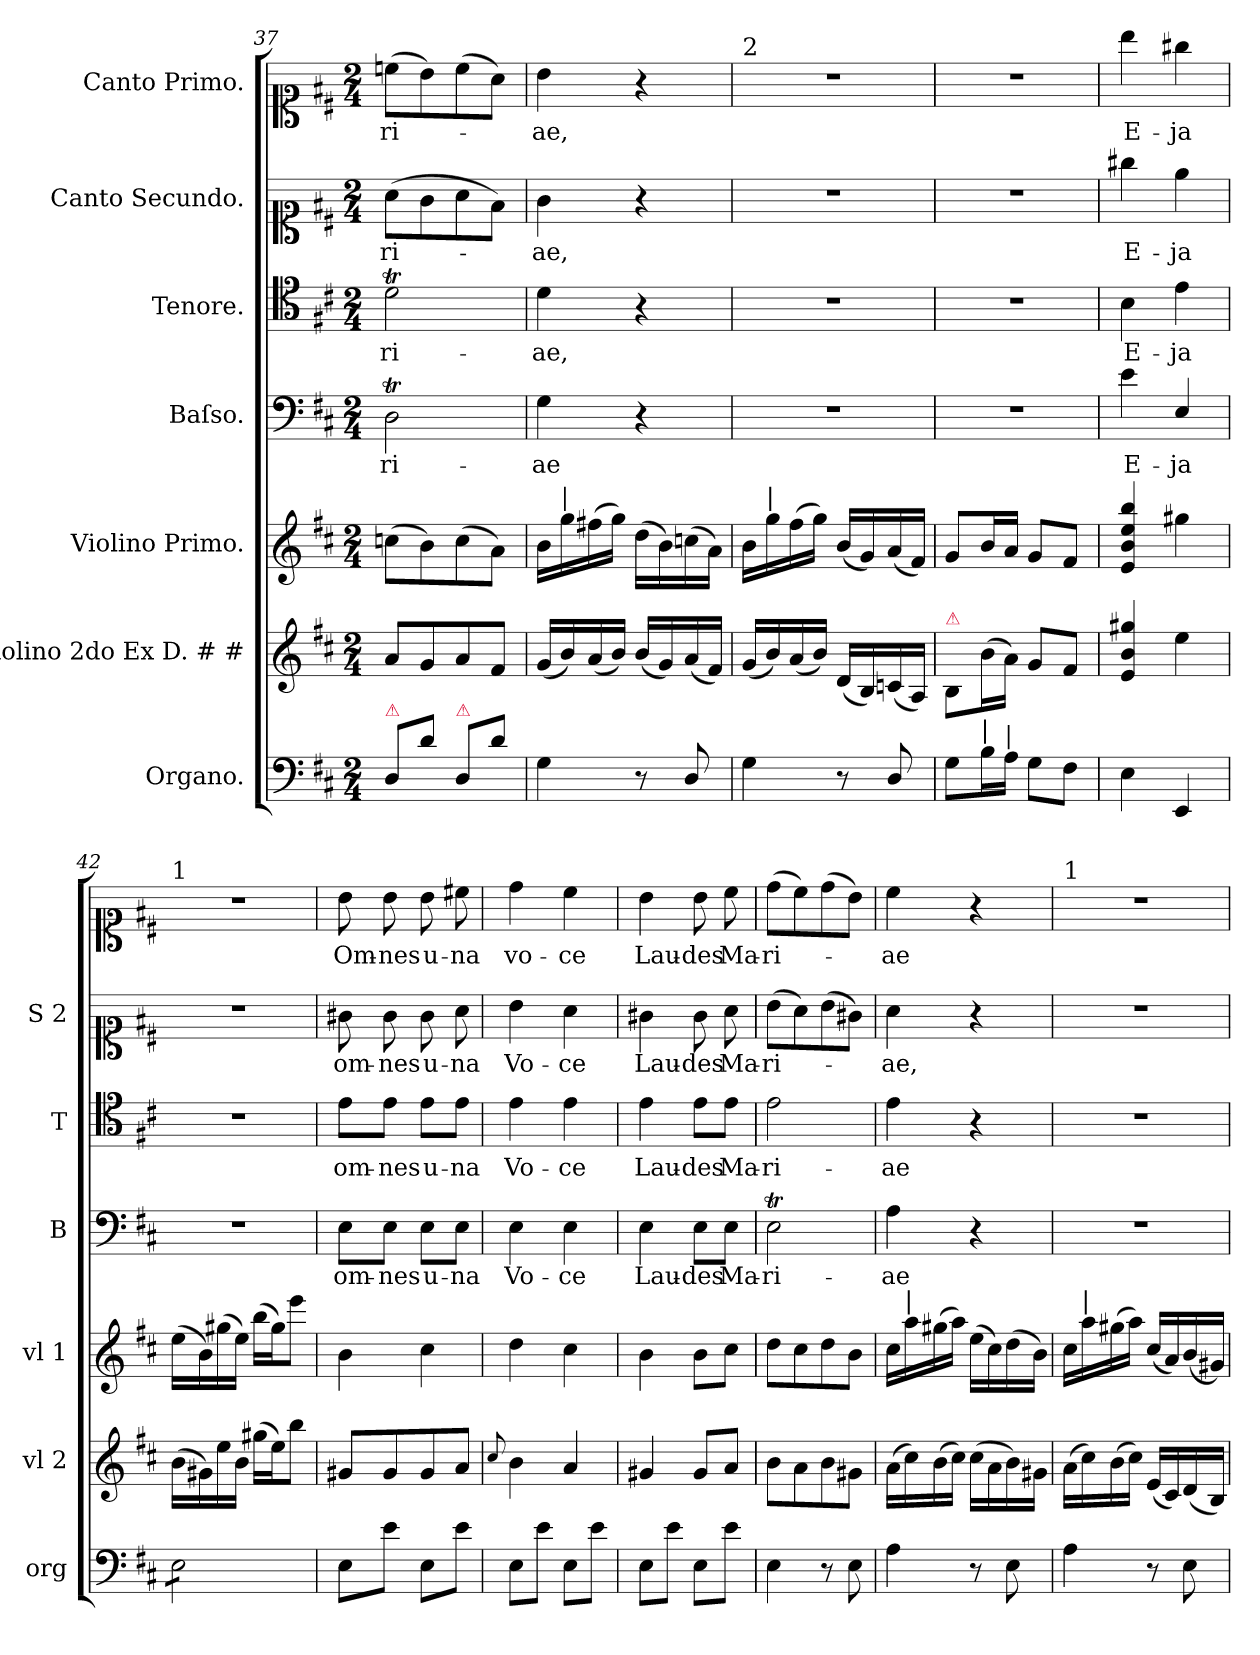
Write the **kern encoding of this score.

**kern	**kern	**kern	**kern	**text	**kern	**text	**kern	**text	**kern	**text
*part7	*part6	*part5	*part4	*part4	*part3	*part3	*part2	*part2	*part1	*part1
*staff7	*staff6	*staff5	*staff4	*staff4	*staff3	*staff3	*staff2	*staff2	*staff1	*staff1
*I"Organo.	*I"Violino 2do Ex D. # #	*I"Violino Primo.	*I"Baſso.	*	*I"Tenore.	*	*I"Canto Secundo.	*	*I"Canto Primo.	*
*I'org	*I'vl 2	*I'vl 1	*I'B	*	*I'T	*	*I'S 2	*	*	*
*clefF4	*clefG2	*clefG2	*clefF4	*	*clefC4	*	*clefC1	*	*clefC1	*
*k[f#c#]	*k[f#c#]	*k[f#c#]	*k[f#c#]	*	*k[f#c#]	*	*k[f#c#]	*	*k[f#c#]	*
*D:	*D:	*D:	*D:	*	*D:	*	*D:	*	*D:	*
*M2/4	*M2/4	*M2/4	*M2/4	*	*M2/4	*	*M2/4	*	*M2/4	*
=37	=37	=37	=37	=37	=37	=37	=37	=37	=37	=37
!LO:TX:a:color=crimson:t=⚠	!	!	!	!	!	!	!	!	!	!
8D/L	8a/L	(8ccn\L	2DT\	-ri-	2dT\	-ri-	(8a\L	-ri-	(8ccn\L	-ri-
8d\J	8g/	8b\)	.	.	.	.	8g\	.	8b\)	.
!LO:TX:a:color=crimson:t=⚠	!	!	!	!	!	!	!	!	!	!
8D/L	8a/	(8cc\	.	.	.	.	8a\	.	(8cc\	.
8d\J	8f#/J	8a\J)	.	.	.	.	8f#\J)	.	8a\J)	.
=38	=38	=38	=38	=38	=38	=38	=38	=38	=38	=38
4G\	(16g/LL	16b\LL	4G\	-ae	4d\	-ae,	4g\	-ae,	4b\	-ae,
!	!	!LO:TX:a:t=|	!	!	!	!	!	!	!	!
.	16b/)	16gg\	.	.	.	.	.	.	.	.
.	(16a/	(16ff#X\	.	.	.	.	.	.	.	.
.	16b/JJ)	16gg\JJ)	.	.	.	.	.	.	.	.
8r	(16b/LL	(16dd\LL	4r	.	4r	.	4r	.	4r	.
.	16g/)	16b\)	.	.	.	.	.	.	.	.
8D/	(16a/	(16ccn\	.	.	.	.	.	.	.	.
.	16f#/JJ)	16a\JJ)	.	.	.	.	.	.	.	.
=39	=39	=39	=39	=39	=39	=39	=39	=39	=39	=39
!	!	!	!	!	!	!	!	!	!LO:TX:a:t=2	!
4G\	(16g/LL	16b\LL	2r	.	2r	.	2r	.	2r	.
!	!	!LO:TX:a:t=|	!	!	!	!	!	!	!	!
.	16b/)	16gg\	.	.	.	.	.	.	.	.
.	(16a/	(16ff#\	.	.	.	.	.	.	.	.
.	16b/JJ)	16gg\JJ)	.	.	.	.	.	.	.	.
8r	(16d/LL	(16b/LL	.	.	.	.	.	.	.	.
.	16B/)	16g/)	.	.	.	.	.	.	.	.
8D/	(16cn/	(16a/	.	.	.	.	.	.	.	.
.	16A/JJ)	16f#/JJ)	.	.	.	.	.	.	.	.
=40	=40	=40	=40	=40	=40	=40	=40	=40	=40	=40
!	!LO:TX:a:color=crimson:t=⚠	!	!	!	!	!	!	!	!	!
8G\L	8B/L	8g/L	2r	.	2r	.	2r	.	2r	.
!LO:TX:a:t=|	!	!	!	!	!	!	!	!	!	!
16B\L	(16b\L	16b/L	.	.	.	.	.	.	.	.
!LO:TX:a:t=|	!	!	!	!	!	!	!	!	!	!
16A\JJ	16a\JJ)	16a/JJ	.	.	.	.	.	.	.	.
8G\L	8g/L	8g/L	.	.	.	.	.	.	.	.
8F#\J	8f#/J	8f#/J	.	.	.	.	.	.	.	.
=41	=41	=41	=41	=41	=41	=41	=41	=41	=41	=41
4E\	4e/ 4b/ 4gg#X/	4e/ 4b/ 4ee/ 4bb/	4e\	E-	4B\	E-	4gg#X\	E-	4bb\	E-
4EE/	4ee\	4gg#X\	4E/	-ja	4e\	-ja	4ee\	-ja	4gg#X\	-ja
=42	=42	=42	=42	=42	=42	=42	=42	=42	=42	=42
!	!	!	!	!	!	!	!	!	!LO:TX:a:t=1	!
*tremolo	*	*	*	*	*	*	*	*	*	*
8E\L	(16b\LL	(16ee\LL	2r	.	2r	.	2r	.	2r	.
.	16g#X\)	16b\)	.	.	.	.	.	.	.	.
8E\	16ee\	(16gg#X\	.	.	.	.	.	.	.	.
.	16b\JJ	16ee\JJ)	.	.	.	.	.	.	.	.
8E\	(16gg#X\LL	(16bb\LL	.	.	.	.	.	.	.	.
.	16ee\J)	16gg#\J)	.	.	.	.	.	.	.	.
8E\J	8bb\J	8eee\J	.	.	.	.	.	.	.	.
*Xtremolo	*	*	*	*	*	*	*	*	*	*
=43	=43	=43	=43	=43	=43	=43	=43	=43	=43	=43
8E\L	8g#X/L	4b\	8E\L	om-	8e\L	om-	8g#X\	om-	8b\	Om-
8e\J	8g#/	.	8E\J	-nes	8e\J	-nes	8g#\	-nes	8b\	-nes
8E\L	8g#/	4cc#\	8E\L	u-	8e\L	u-	8g#\	u-	8b\	u-
8e\J	8a/J	.	8E\J	-na	8e\J	-na	8a\	-na	8cc#X\	-na
=44	=44	=44	=44	=44	=44	=44	=44	=44	=44	=44
.	8qqcc#/	.	.	.	.	.	.	.	.	.
8E\L	4b\	4dd\	4E\	Vo-	4e\	Vo-	4b\	Vo-	4dd\	vo-
8e\J	.	.	.	.	.	.	.	.	.	.
8E\L	4a/	4cc#\	4E\	-ce	4e\	-ce	4a\	-ce	4cc#\	-ce
8e\J	.	.	.	.	.	.	.	.	.	.
=45	=45	=45	=45	=45	=45	=45	=45	=45	=45	=45
8E\L	4g#X/	4b\	4E\	Lau-	4e\	Lau-	4g#X\	Lau-	4b\	Lau-
8e\J	.	.	.	.	.	.	.	.	.	.
8E\L	8g#/L	8b\L	8E\L	-des	8e\L	-des	8g#\	-des	8b\	-des
8e\J	8a/J	8cc#\J	8E\J	Ma-	8e\J	Ma-	8a\	Ma-	8cc#\	Ma-
=46	=46	=46	=46	=46	=46	=46	=46	=46	=46	=46
4E\	8b\L	8dd\L	2ET\	-ri-	2e\	-ri-	(8b\L	-ri-	(8dd\L	-ri-
.	8a\	8cc#\	.	.	.	.	8a\)	.	8cc#\)	.
8r	8b\	8dd\	.	.	.	.	(8b\	.	(8dd\	.
8E\	8g#X\J	8b\J	.	.	.	.	8g#X\J)	.	8b\J)	.
=47	=47	=47	=47	=47	=47	=47	=47	=47	=47	=47
4A\	(16a\LL	16cc#\LL	4A\	-ae	4e\	-ae	4a\	-ae,	4cc#\	-ae
!	!	!LO:TX:a:t=|	!	!	!	!	!	!	!	!
.	16cc#\)	16aa\	.	.	.	.	.	.	.	.
.	(16b\	(16gg#X\	.	.	.	.	.	.	.	.
.	16cc#\JJ)	16aa\JJ)	.	.	.	.	.	.	.	.
8r	(16cc#\LL	(16ee\LL	4r	.	4r	.	4r	.	4r	.
.	16a\	16cc#\)	.	.	.	.	.	.	.	.
8E\	16b\)	(16dd\	.	.	.	.	.	.	.	.
.	16g#X\JJ	16b\JJ)	.	.	.	.	.	.	.	.
=48	=48	=48	=48	=48	=48	=48	=48	=48	=48	=48
!	!	!	!	!	!	!	!	!	!LO:TX:a:t=1	!
4A\	(16a\LL	16cc#\LL	2r	.	2r	.	2r	.	2r	.
!	!	!LO:TX:a:t=|	!	!	!	!	!	!	!	!
.	16cc#\)	16aa\	.	.	.	.	.	.	.	.
.	(16b\	(16gg#X\	.	.	.	.	.	.	.	.
.	16cc#\JJ)	16aa\JJ)	.	.	.	.	.	.	.	.
8r	(16e/LL	(16cc#/LL	.	.	.	.	.	.	.	.
.	16c#/)	16a/)	.	.	.	.	.	.	.	.
8E\	(16d/	(16b/	.	.	.	.	.	.	.	.
.	16B/JJ)	16g#X/JJ)	.	.	.	.	.	.	.	.
=	=	=	=	=	=	=	=	=	=	=
*-	*-	*-	*-	*-	*-	*-	*-	*-	*-	*-
